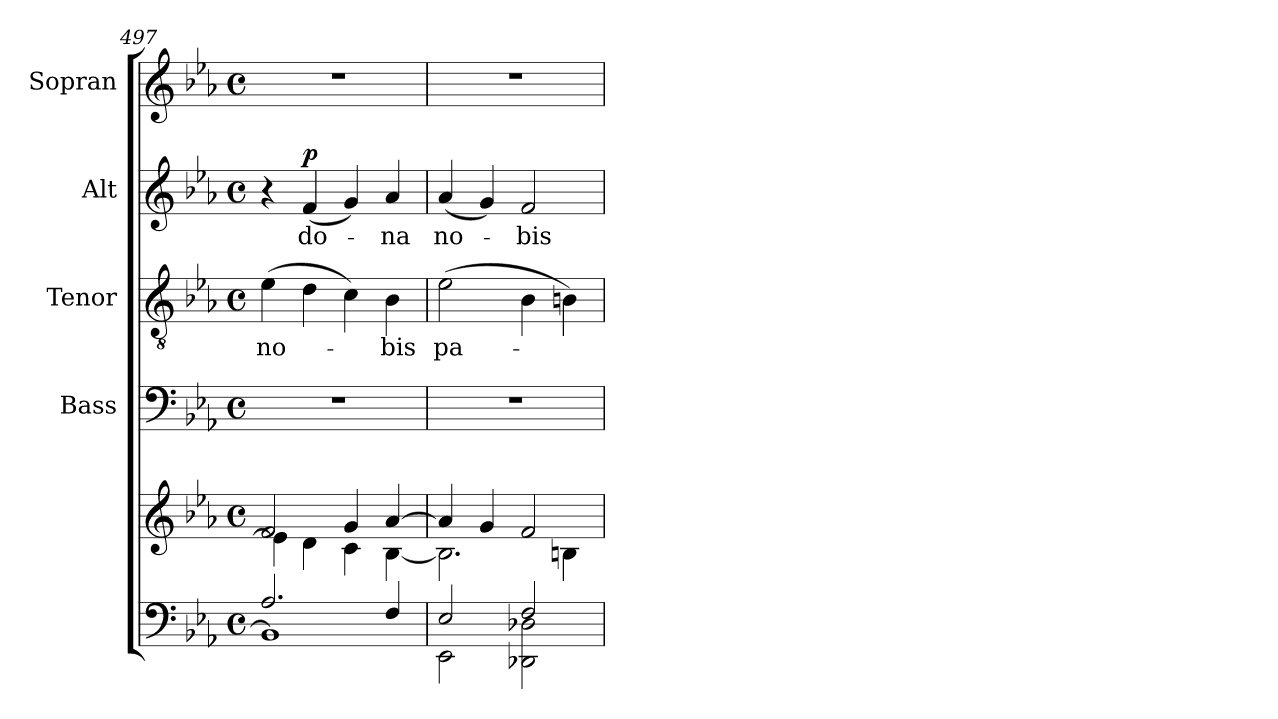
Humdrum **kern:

**kern	**kern	**kern	**kern	**text	**kern	**text	**dynam	**kern
*part5	*part5	*part4	*part3	*part3	*part2	*part2	*part2	*part1
*staff6	*staff5	*staff4	*staff3	*staff3	*staff2	*staff2	*staff2	*staff1
*	*	*I"Bass	*I"Tenor	*	*I"Alt	*	*	*I"Sopran
*	*	*I'B.	*I'T.	*	*I'A.	*	*	*I'S.
*clefF4	*clefG2	*clefF4	*clefGv2	*	*clefG2	*	*	*clefG2
*k[b-e-a-]	*k[b-e-a-]	*k[b-e-a-]	*k[b-e-a-]	*	*k[b-e-a-]	*	*	*k[b-e-a-]
*E-:	*E-:	*E-:	*E-:	*	*E-:	*	*	*E-:
*M4/4	*M4/4	*M4/4	*M4/4	*	*M4/4	*	*	*M4/4
*met(c)	*met(c)	*met(c)	*met(c)	*	*met(c)	*	*	*met(c)
=497	=497	=497	=497	=497	=497	=497	=497	=497
*^	*^	*	*	*	*	*	*	*
!	!	!	!	!	!	!LO:LY:b	!	!	!	!
2.A-/	1BB-]	2f/	4e-\]	1r	(>4e-\	no-	4r	.	.	1r
!	!	!	!	!	!	!	!	!LO:LY:b	!LO:DY:a	!
.	.	.	4d\	.	4d\	.	(<4f/	do-	p	.
.	.	4g/	4c\	.	4c\)	.	4g/)	.	.	.
!	!	!	!	!	!	!LO:LY:b	!	!LO:LY:b	!	!
4F/	.	[>4a-/	[<4B-\	.	4B-\	-bis	4a-/	-na	.	.
=498	=498	=498	=498	=498	=498	=498	=498	=498	=498	=498
!	!	!	!	!	!	!LO:LY:b	!	!LO:LY:b	!	!
2E-/	2EE-\	4a-/]	2.B-\]	1r	(>2e-\	pa-	(<4a-/	no-	.	1r
.	.	4g/	.	.	.	.	4g/)	.	.	.
!	!	!	!	!	!	!	!	!LO:LY:b	!	!
2F/	2DD-X\ 2D-X\	2f/	.	.	4B-\	.	2f/	-bis	.	.
.	.	.	4Bn\	.	4Bn\)	.	.	.	.	.
*v	*v	*	*	*	*	*	*	*	*	*
*	*v	*v	*	*	*	*	*	*	*
=	=	=	=	=	=	=	=	=
*-	*-	*-	*-	*-	*-	*-	*-	*-
